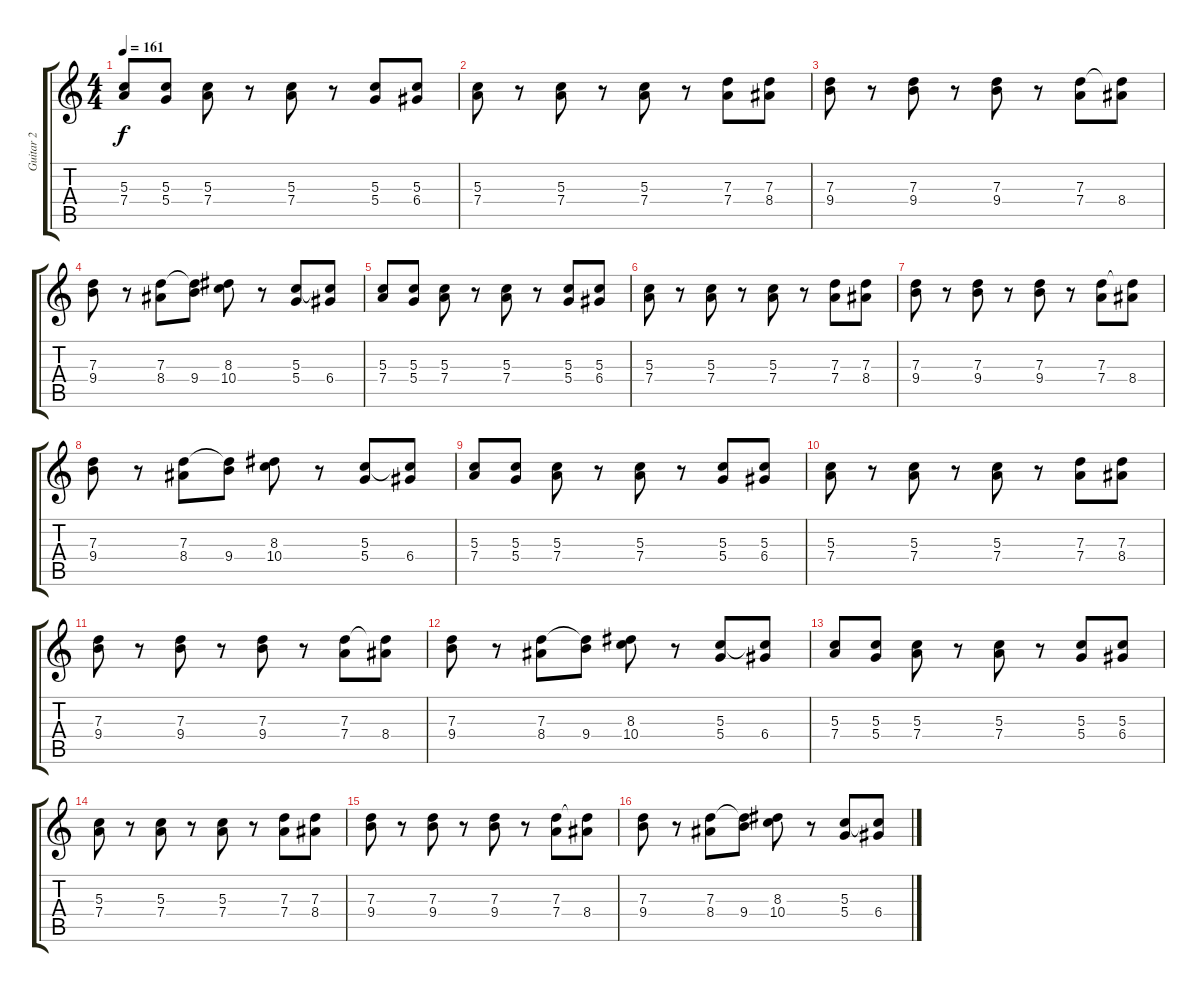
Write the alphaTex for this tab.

\track ("Guitar 2" "Guitar 2") {instrument acousticguitarnylon}
\staff {score tabs}
\tuning (E4 B3 G3 D3 A2 E2) {hide}
\ts (4 4)
\tempo 161
\clef g2
\ks c
(5.3 7.4).8{dy f} (5.3 5.4).8 (5.3 7.4).8 r.8 (5.3 7.4).8 r.8 (5.3 5.4).8 (5.3 6.4).8 |
(5.3 7.4).8 r.8 (5.3 7.4).8 r.8 (5.3 7.4).8 r.8 (7.3 7.4).8 (7.3 8.4).8 |
(7.3 9.4).8 r.8 (7.3 9.4).8 r.8 (7.3 9.4).8 r.8 (7.3 7.4).8 (7.3{t} 8.4).8 |
(7.3 9.4).8 r.8 (7.3 8.4).8 (7.3{t} 9.4).8 (8.3 10.4).8 r.8 (5.3 5.4).8 (5.3{t} 6.4).8 |
(5.3 7.4).8 (5.3 5.4).8 (5.3 7.4).8 r.8 (5.3 7.4).8 r.8 (5.3 5.4).8 (5.3 6.4).8 |
(5.3 7.4).8 r.8 (5.3 7.4).8 r.8 (5.3 7.4).8 r.8 (7.3 7.4).8 (7.3 8.4).8 |
(7.3 9.4).8 r.8 (7.3 9.4).8 r.8 (7.3 9.4).8 r.8 (7.3 7.4).8 (7.3{t} 8.4).8 |
(7.3 9.4).8 r.8 (7.3 8.4).8 (7.3{t} 9.4).8 (8.3 10.4).8 r.8 (5.3 5.4).8 (5.3{t} 6.4).8 |
(5.3 7.4).8 (5.3 5.4).8 (5.3 7.4).8 r.8 (5.3 7.4).8 r.8 (5.3 5.4).8 (5.3 6.4).8 |
(5.3 7.4).8 r.8 (5.3 7.4).8 r.8 (5.3 7.4).8 r.8 (7.3 7.4).8 (7.3 8.4).8 |
(7.3 9.4).8 r.8 (7.3 9.4).8 r.8 (7.3 9.4).8 r.8 (7.3 7.4).8 (7.3{t} 8.4).8 |
(7.3 9.4).8 r.8 (7.3 8.4).8 (7.3{t} 9.4).8 (8.3 10.4).8 r.8 (5.3 5.4).8 (5.3{t} 6.4).8 |
(5.3 7.4).8 (5.3 5.4).8 (5.3 7.4).8 r.8 (5.3 7.4).8 r.8 (5.3 5.4).8 (5.3 6.4).8 |
(5.3 7.4).8 r.8 (5.3 7.4).8 r.8 (5.3 7.4).8 r.8 (7.3 7.4).8 (7.3 8.4).8 |
(7.3 9.4).8 r.8 (7.3 9.4).8 r.8 (7.3 9.4).8 r.8 (7.3 7.4).8 (7.3{t} 8.4).8 |
(7.3 9.4).8 r.8 (7.3 8.4).8 (7.3{t} 9.4).8 (8.3 10.4).8 r.8 (5.3 5.4).8 (5.3{t} 6.4).8
